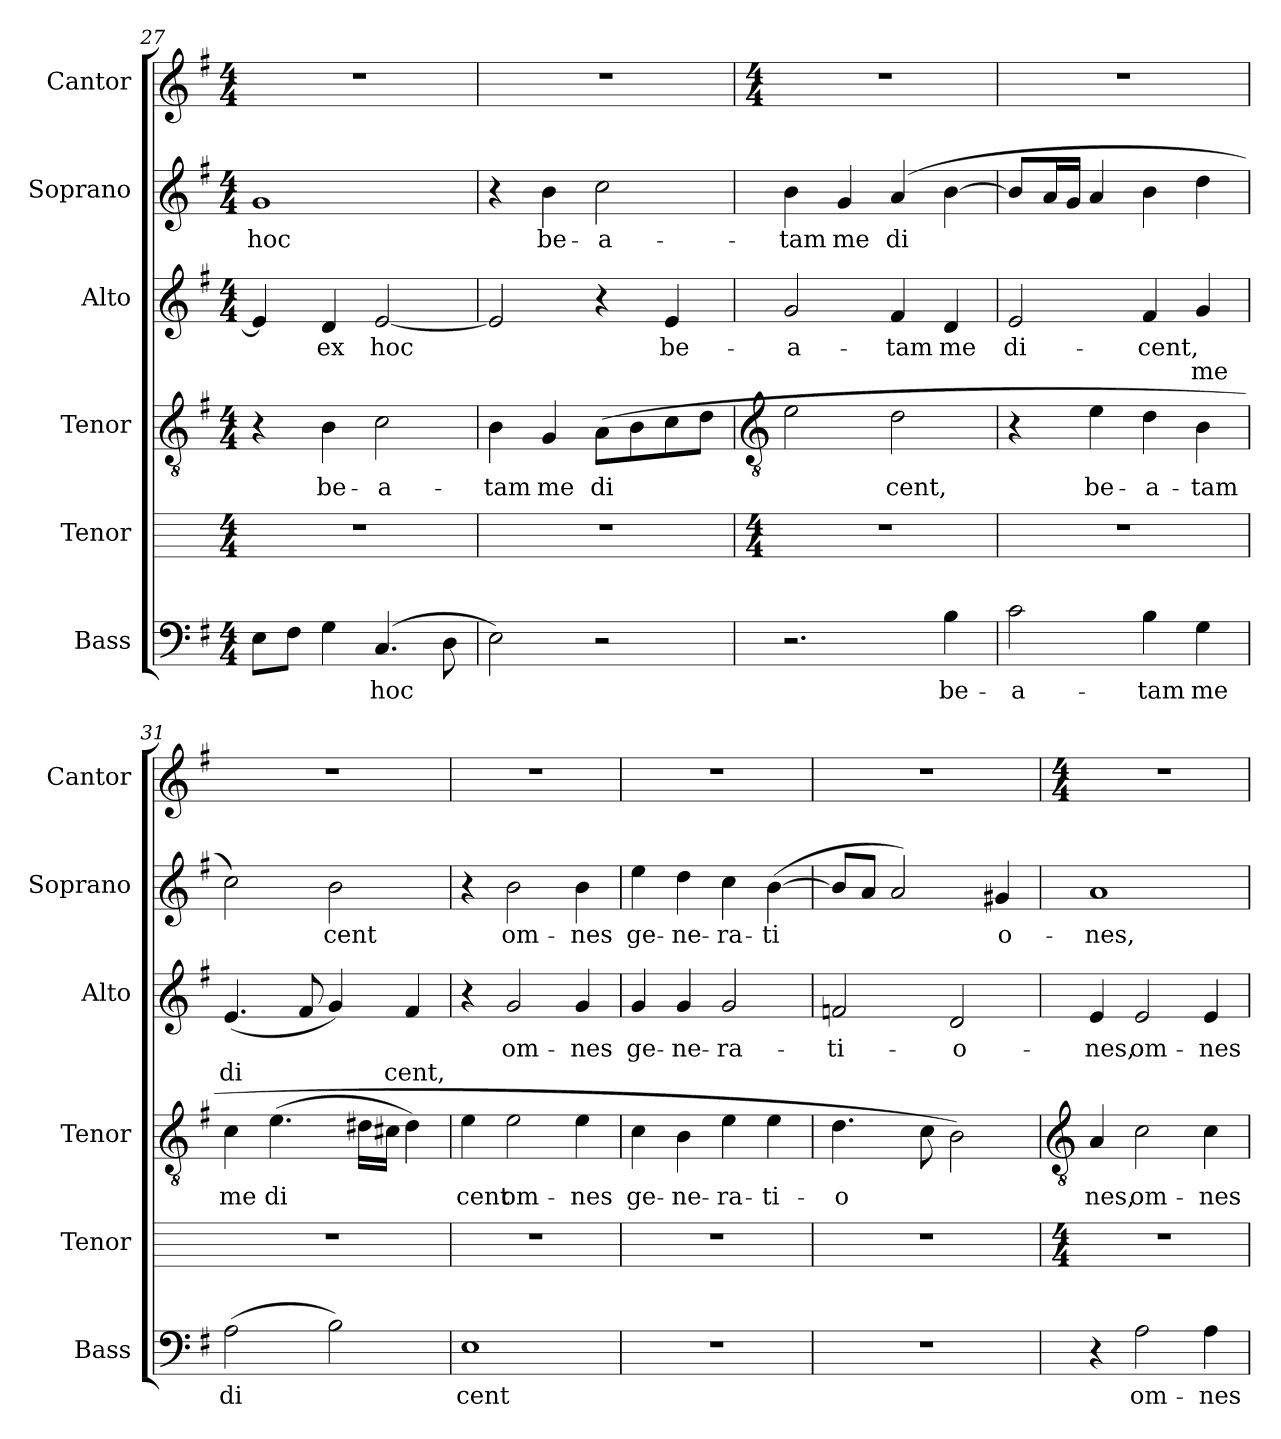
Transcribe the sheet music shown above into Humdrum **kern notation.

**kern	**text	**kern	**kern	**text	**kern	**text	**text	**kern	**text	**kern
*part6	*part6	*part5	*part4	*part4	*part3	*part3	*part3	*part2	*part2	*part1
*staff6	*staff6	*staff5	*staff4	*staff4	*staff3	*staff3	*staff3	*staff2	*staff2	*staff1
*I"Bass	*	*I"Tenor	*I"Tenor	*	*I"Alto	*	*	*I"Soprano	*	*I"Cantor
*I'Bass	*	*I'Tenor	*I'Tenor	*	*I'Alto	*	*	*I'Soprano	*	*I'Cantor
*clefF4	*	*	*clefGv2	*	*clefG2	*	*	*clefG2	*	*clefG2
*k[f#]	*	*	*k[f#]	*	*k[f#]	*	*	*k[f#]	*	*k[f#]
*G:	*	*	*G:	*	*G:	*	*	*G:	*	*G:
*M4/4	*	*M4/4	*M4/4	*	*M4/4	*	*	*M4/4	*	*M4/4
=27	=27	=27	=27	=27	=27	=27	=27	=27	=27	=27
!	!	!	!	!	!	!	!	!	!LO:LY:b	!
8EL	.	1r	4r	.	4e]	.	.	1g	hoc	1r
8F#J	.	.	.	.	.	.	.	.	.	.
!	!	!	!	!LO:LY:b	!	!LO:LY:b	!	!	!	!
4G	.	.	4B	be-	4d	ex	.	.	.	.
!	!LO:LY:b	!	!	!LO:LY:b	!	!LO:LY:b	!	!	!	!
(>4.C	hoc	.	2c	-a-	[2e	hoc	.	.	.	.
8D	.	.	.	.	.	.	.	.	.	.
=28	=28	=28	=28	=28	=28	=28	=28	=28	=28	=28
!	!	!	!	!LO:LY:b	!	!	!	!	!	!
2E)	.	1r	4B	-tam	2e]	.	.	4r	.	1r
!	!	!	!	!LO:LY:b	!	!	!	!	!LO:LY:b	!
.	.	.	4G	me	.	.	.	4b	be-	.
!	!	!	!	!LO:LY:b	!	!	!	!	!LO:LY:b	!
2r	.	.	(>8AL	di	4r	.	.	2cc	-a-	.
.	.	.	8B	.	.	.	.	.	.	.
!	!	!	!	!	!	!LO:LY:b	!	!	!	!
.	.	.	8c	.	4e	be-	.	.	.	.
.	.	.	8dJ	.	.	.	.	.	.	.
!!LO:LB:g=z
=29	=29	=29	=29	=29	=29	=29	=29	=29	=29	=29
*	*	*	*clefGv2	*	*	*	*	*	*	*
*	*	*M4/4	*	*	*	*	*	*	*	*M4/4
!	!	!	!	!	!	!LO:LY:b	!	!	!LO:LY:b	!
2.r	.	1r	2e	.	2g	-a-	.	4b	-tam	1r
!	!	!	!	!	!	!	!	!	!LO:LY:b	!
.	.	.	.	.	.	.	.	4g	me	.
!	!	!	!	!LO:LY:b	!	!LO:LY:b	!	!	!LO:LY:b	!
.	.	.	2d	cent,	4f#	-tam	.	(>4a	di	.
!	!LO:LY:b	!	!	!	!	!LO:LY:b	!	!	!	!
4B	be-	.	.	.	4d	me	.	[4b	.	.
=30	=30	=30	=30	=30	=30	=30	=30	=30	=30	=30
!	!LO:LY:b	!	!	!	!	!LO:LY:b	!	!	!	!
2c	-a-	1r	4r	.	2e	di-	.	8bL]	.	1r
.	.	.	.	.	.	.	.	16aL	.	.
.	.	.	.	.	.	.	.	16gJJ	.	.
!	!	!	!	!LO:LY:b	!	!	!	!	!	!
.	.	.	4e	be-	.	.	.	4a	.	.
!	!LO:LY:b	!	!	!LO:LY:b	!	!LO:LY:b	!	!	!	!
4B	-tam	.	4d	-a-	4f#	-cent,	.	4b	.	.
!	!LO:LY:b	!	!	!LO:LY:b	!	!	!LO:LY:b	!	!	!
4G	me	.	4B	-tam	4g	.	me	4dd	.	.
=31	=31	=31	=31	=31	=31	=31	=31	=31	=31	=31
!	!LO:LY:b	!	!	!LO:LY:b	!	!	!LO:LY:b	!	!	!
(>2A	di	1r	4c	me	(<4.e	.	di	2cc)	.	1r
!	!	!	!	!LO:LY:b	!	!	!	!	!	!
.	.	.	(<4.e	di	.	.	.	.	.	.
.	.	.	.	.	8f#	.	.	.	.	.
!	!	!	!	!	!	!	!	!	!LO:LY:b	!
2B)	.	.	.	.	4g)	.	.	2b	cent	.
.	.	.	16d#LL	.	.	.	.	.	.	.
.	.	.	16c#JJ	.	.	.	.	.	.	.
!	!	!	!	!	!	!	!LO:LY:b	!	!	!
.	.	.	4d#)	.	4f#	.	cent,	.	.	.
=32	=32	=32	=32	=32	=32	=32	=32	=32	=32	=32
!	!LO:LY:b	!	!	!LO:LY:b	!	!	!	!	!	!
1E	cent	1r	4e	cent	4r	.	.	4r	.	1r
!	!	!	!	!LO:LY:b	!	!LO:LY:b	!	!	!LO:LY:b	!
.	.	.	2e	om-	2g	om-	.	2b	om-	.
!	!	!	!	!LO:LY:b	!	!LO:LY:b	!	!	!LO:LY:b	!
.	.	.	4e	-nes	4g	-nes	.	4b	-nes	.
=33	=33	=33	=33	=33	=33	=33	=33	=33	=33	=33
!	!	!	!	!LO:LY:b	!	!LO:LY:b	!	!	!LO:LY:b	!
1r	.	1r	4c	ge-	4g	ge-	.	4ee	ge-	1r
!	!	!	!	!LO:LY:b	!	!LO:LY:b	!	!	!LO:LY:b	!
.	.	.	4B	-ne-	4g	-ne-	.	4dd	-ne-	.
!	!	!	!	!LO:LY:b	!	!LO:LY:b	!	!	!LO:LY:b	!
.	.	.	4e	-ra-	2g	-ra-	.	4cc	-ra-	.
!	!	!	!	!LO:LY:b	!	!	!	!	!LO:LY:b	!
.	.	.	4e	-ti-	.	.	.	(<[4b	-ti	.
=34	=34	=34	=34	=34	=34	=34	=34	=34	=34	=34
!	!	!	!	!LO:LY:b	!	!LO:LY:b	!	!	!	!
1r	.	1r	4.d	-o	2f	-ti-	.	8bL]	.	1r
.	.	.	.	.	.	.	.	8aJ	.	.
.	.	.	.	.	.	.	.	2a)	.	.
.	.	.	8c	.	.	.	.	.	.	.
!	!	!	!	!	!	!LO:LY:b	!	!	!	!
.	.	.	2B)	.	2d	-o-	.	.	.	.
!	!	!	!	!	!	!	!	!	!LO:LY:b	!
.	.	.	.	.	.	.	.	4g#	o-	.
!!LO:LB:g=z
=35	=35	=35	=35	=35	=35	=35	=35	=35	=35	=35
*	*	*	*clefGv2	*	*	*	*	*	*	*
*	*	*M4/4	*	*	*	*	*	*	*	*M4/4
!	!	!	!	!LO:LY:b	!	!LO:LY:b	!	!	!LO:LY:b	!
4r	.	1r	4A	nes,	4e	-nes,	.	1a	-nes,	1r
!	!LO:LY:b	!	!	!LO:LY:b	!	!LO:LY:b	!	!	!	!
2A	om-	.	2c	om-	2e	om-	.	.	.	.
!	!LO:LY:b	!	!	!LO:LY:b	!	!LO:LY:b	!	!	!	!
4A	-nes	.	4c	-nes	4e	-nes	.	.	.	.
=	=	=	=	=	=	=	=	=	=	=
*-	*-	*-	*-	*-	*-	*-	*-	*-	*-	*-
